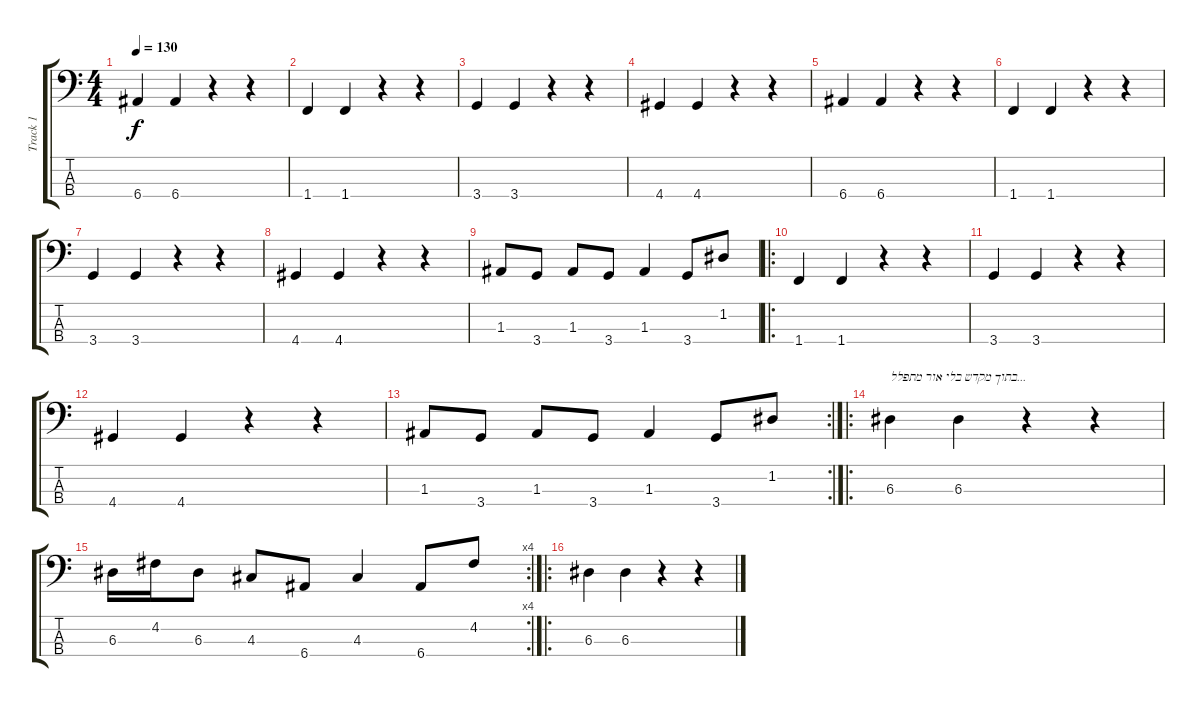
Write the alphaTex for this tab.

\track ("Track 1" "Track 1") {instrument electricbassfinger}
\staff {score tabs}
\tuning (G2 D2 A1 E1) {hide}
\ts (4 4)
\tempo 130
\clef f4
\ks c
6.4.4{dy f} 6.4.4 r.4 r.4 |
1.4.4 1.4.4 r.4 r.4 |
3.4.4 3.4.4 r.4 r.4 |
4.4.4 4.4.4 r.4 r.4 |
6.4.4 6.4.4 r.4 r.4 |
1.4.4 1.4.4 r.4 r.4 |
3.4.4 3.4.4 r.4 r.4 |
4.4.4 4.4.4 r.4 r.4 |
1.3.8 3.4.8 1.3.8 3.4.8 1.3.4 3.4.8 1.2.8 |
\ro
1.4.4 1.4.4 r.4 r.4 |
3.4.4 3.4.4 r.4 r.4 |
4.4.4 4.4.4 r.4 r.4 |
\rc 2
1.3.8 3.4.8 1.3.8 3.4.8 1.3.4 3.4.8 1.2.8 |
\ro
6.3.4{txt "בתוך מקדש בלי אור מתפלל..."} 6.3.4 r.4 r.4 |
\rc 4
6.3.16 4.2.16 6.3.8 4.3.8 6.4.8 4.3.4 6.4.8 4.2.8 |
\ro
6.3.4 6.3.4 r.4 r.4
